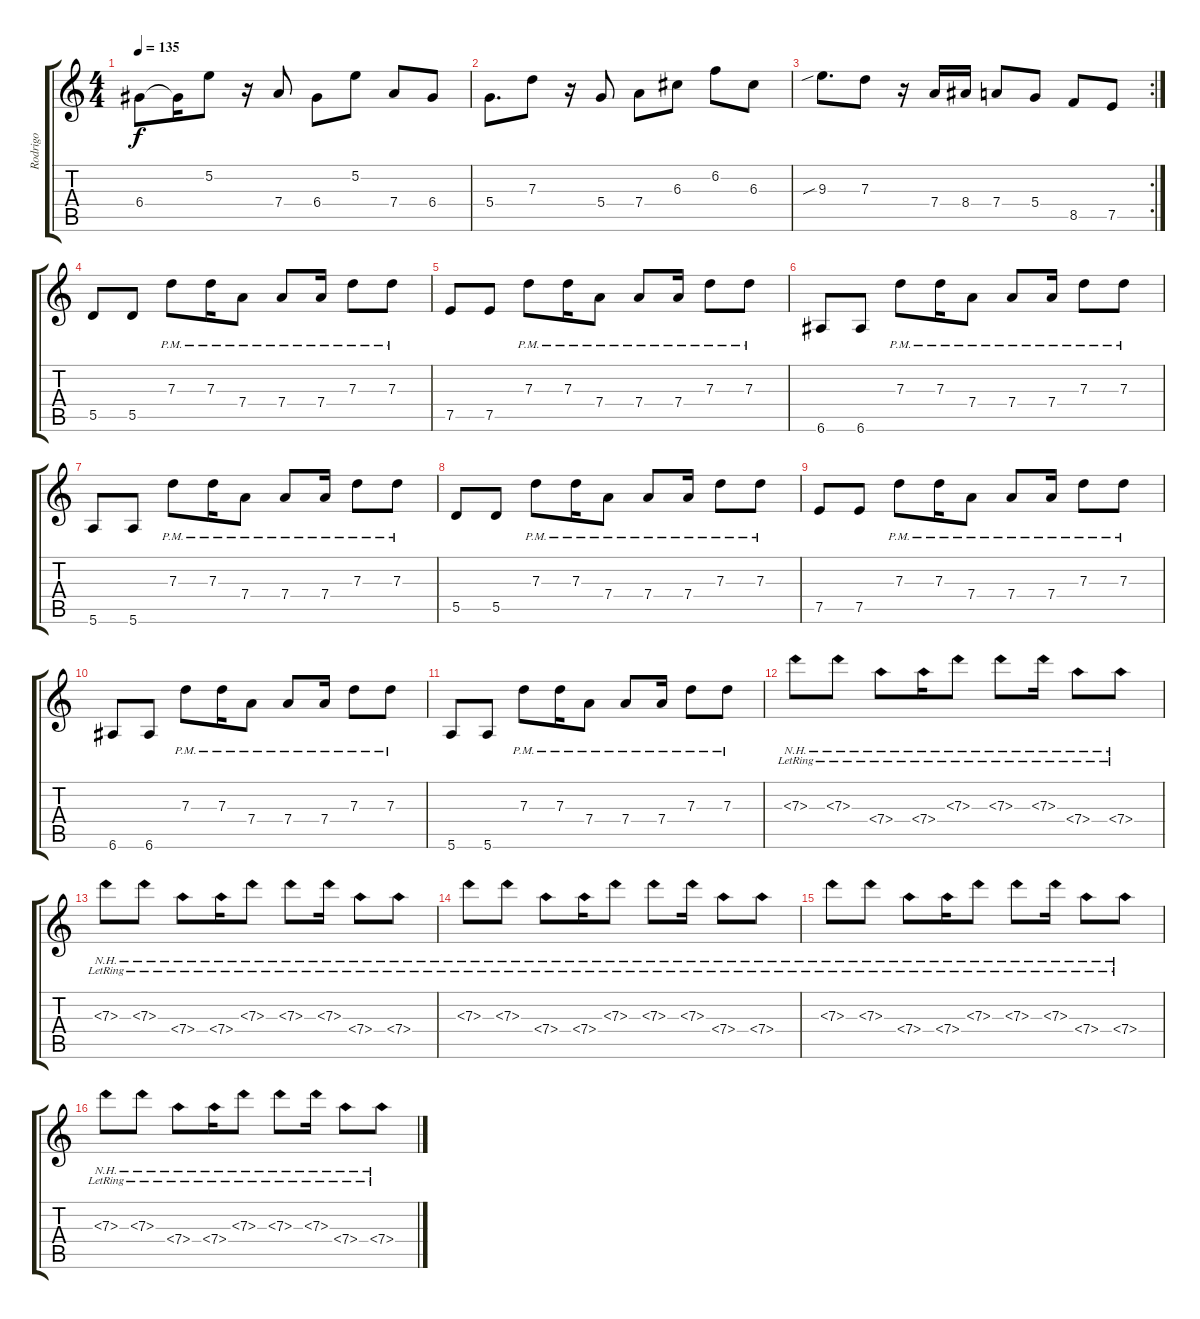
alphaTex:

\track ("Rodrigo" "Rodrigo") {instrument acousticguitarnylon}
\staff {score tabs}
\tuning (E4 B3 G3 D3 A2 E2) {hide}
\ts (4 4)
\tempo 135
\clef g2
\ks c
6.4.8{dy f} 6.4{t}.16 5.2.8 r.16 7.4.8 6.4.8 5.2.8 7.4.8 6.4.8 |
5.4.8{d} 7.3.8 r.16 5.4.8 7.4.8 6.3.8 6.2.8 6.3.8 |
\rc 2
9.3{sib}.8{d} 7.3.8 r.16 7.4.16 8.4.16 7.4.8 5.4.8 8.5.8 7.5.8 |
5.5.8 5.5.8 7.3{pm}.8 7.3{pm}.16 7.4{pm}.8 7.4{pm}.8 7.4{pm}.16 7.3{pm}.8 7.3{pm}.8 |
7.5.8 7.5.8 7.3{pm}.8 7.3{pm}.16 7.4{pm}.8 7.4{pm}.8 7.4{pm}.16 7.3{pm}.8 7.3{pm}.8 |
6.6.8 6.6.8 7.3{pm}.8 7.3{pm}.16 7.4{pm}.8 7.4{pm}.8 7.4{pm}.16 7.3{pm}.8 7.3{pm}.8 |
5.6.8 5.6.8 7.3{pm}.8 7.3{pm}.16 7.4{pm}.8 7.4{pm}.8 7.4{pm}.16 7.3{pm}.8 7.3{pm}.8 |
5.5.8 5.5.8 7.3{pm}.8 7.3{pm}.16 7.4{pm}.8 7.4{pm}.8 7.4{pm}.16 7.3{pm}.8 7.3{pm}.8 |
7.5.8 7.5.8 7.3{pm}.8 7.3{pm}.16 7.4{pm}.8 7.4{pm}.8 7.4{pm}.16 7.3{pm}.8 7.3{pm}.8 |
6.6.8 6.6.8 7.3{pm}.8 7.3{pm}.16 7.4{pm}.8 7.4{pm}.8 7.4{pm}.16 7.3{pm}.8 7.3{pm}.8 |
5.6.8 5.6.8 7.3{pm}.8 7.3{pm}.16 7.4{pm}.8 7.4{pm}.8 7.4{pm}.16 7.3{pm}.8 7.3{pm}.8 |
7.3{nh lr}.8 7.3{nh lr}.8 7.4{nh lr}.8 7.4{nh lr}.16 7.3{nh lr}.8 7.3{nh lr}.8 7.3{nh lr}.16 7.4{nh lr}.8 7.4{nh lr}.8 |
7.3{nh lr}.8 7.3{nh lr}.8 7.4{nh lr}.8 7.4{nh lr}.16 7.3{nh lr}.8 7.3{nh lr}.8 7.3{nh lr}.16 7.4{nh lr}.8 7.4{nh lr}.8 |
7.3{nh lr}.8 7.3{nh lr}.8 7.4{nh lr}.8 7.4{nh lr}.16 7.3{nh lr}.8 7.3{nh lr}.8 7.3{nh lr}.16 7.4{nh lr}.8 7.4{nh lr}.8 |
7.3{nh lr}.8 7.3{nh lr}.8 7.4{nh lr}.8 7.4{nh lr}.16 7.3{nh lr}.8 7.3{nh lr}.8 7.3{nh lr}.16 7.4{nh lr}.8 7.4{nh lr}.8 |
7.3{nh lr}.8 7.3{nh lr}.8 7.4{nh lr}.8 7.4{nh lr}.16 7.3{nh lr}.8 7.3{nh lr}.8 7.3{nh lr}.16 7.4{nh lr}.8 7.4{nh lr}.8
